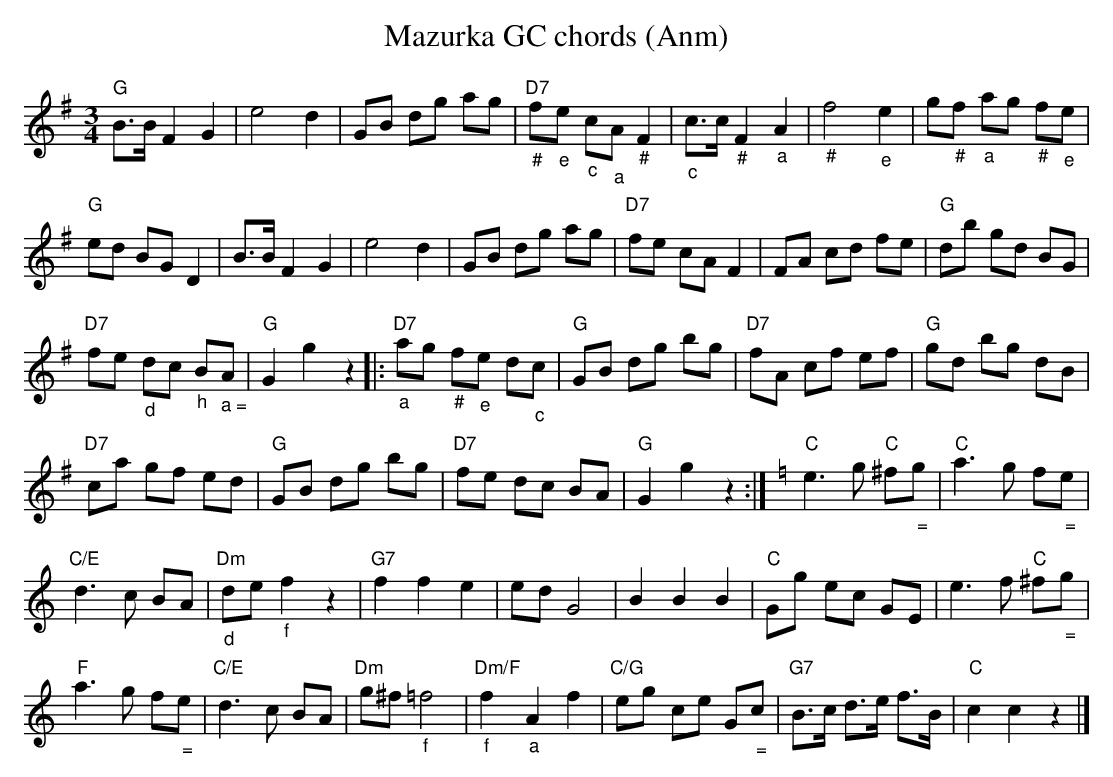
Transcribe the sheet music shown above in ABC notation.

X:1
T:Mazurka GC chords (Anm)
M:3/4
L:1/8
K:G %%MIDI gchordon
"G"B>BF2G2 | e4d2 | GB dg ag | "D7""_#"f"_e"e "_c"c"_a"A"_#"F2 | "_c"c>c"_#"F2"_a"A2 | "_#"f4"_e"e2 | g"_#"f "_a"ag "_#"f"_e"e |
"G"ed BGD2 | B>BF2G2 | e4d2 | GB dg ag | "D7"fe cAF2 | FA cd fe | "G"db gd BG |
"D7"fe "_d"dc "_h"B"_ a ="A | "G"G2g2z2 |: "D7""_a"ag "_#"f"_e"e d"_c"c | "G"GB dg bg | "D7"fA cf ef | "G"gd bg dB |
"D7"ca gf ed | "G"GB dg bg | "D7"fe dc BA | "G"G2g2z2 :| [K:C] "C"e3g "C"^f"_ ="g | "C"a3g f"_ ="e |
"C/E"d3c BA | "Dm""_d"de"_f"f2z2 | "G7"f2f2e2 | edG4 | B2B2B2 | "C"Gg ec GE | e3f "C"^f"_ ="g |
"F"a3g f"_ ="e | "C/E"d3c BA | "Dm"g^f"_f"=f4 | "Dm/F""_f"f2"_a"A2f2 | "C/G"eg ce G"_ ="c | "G7"B>c d>e f>B | "C"c2c2z2 |]
